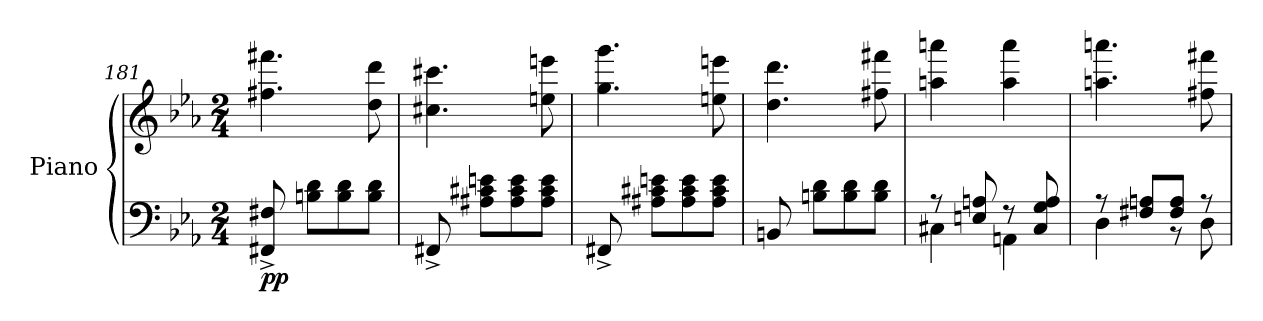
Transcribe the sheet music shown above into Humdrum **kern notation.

**kern	**kern	**dynam
*part1	*part1	*part1
*staff2	*staff1	*staff1/2
*I"Piano	*	*
*I'Pno	*	*
*clefF4	*clefG2	*
*k[b-e-a-]	*k[b-e-a-]	*
*M2/4	*M2/4	*
=181	=181	=181
!	!	!LO:DY:b=2
!	!	!LO:DY:n=1:b
8FF#X/^ 8F#X/^	4.ff#X\ 4.fff#X\	p p
8Bn\ 8d\L	.	.
8B\ 8d\	.	.
8B\ 8d\J	8dd\ 8ddd\	.
=182	=182	=182
8FF#X^/	4.cc#X\ 4.ccc#X\	.
8A#X\ 8c#X\ 8en\L	.	.
8A#\ 8c#\ 8e\	.	.
8A#\ 8c#\ 8e\J	8een\ 8eeen\	.
=183	=183	=183
8FF#X^/	4.gg\ 4.ggg\	.
8A#X\ 8c#X\ 8en\L	.	.
8A#\ 8c#\ 8e\	.	.
8A#\ 8c#\ 8e\J	8een\ 8eeen\	.
!!LO:LB:g=z
=184	=184	=184
8BBn/	4.dd\ 4.ddd\	.
8Bn\ 8d\L	.	.
8B\ 8d\	.	.
8B\ 8d\J	8ff#X\ 8fff#X\	.
=185	=185	=185
*^	*	*
8r	4C#X\	4aan\ 4aaan\	.
8En/ 8An/	.	.	.
8r	4AAn\	4aa\ 4aaa\	.
8C#/ 8G/ 8A/	.	.	.
=186	=186	=186	=186
8r	4D\	4.aan\ 4.aaan\	.
8F#X/ 8An/L	.	.	.
8F#/ 8A/J	8r	.	.
8r	8D\	8ff#X\ 8fff#X\	.
*v	*v	*	*
=	=	=
*-	*-	*-
